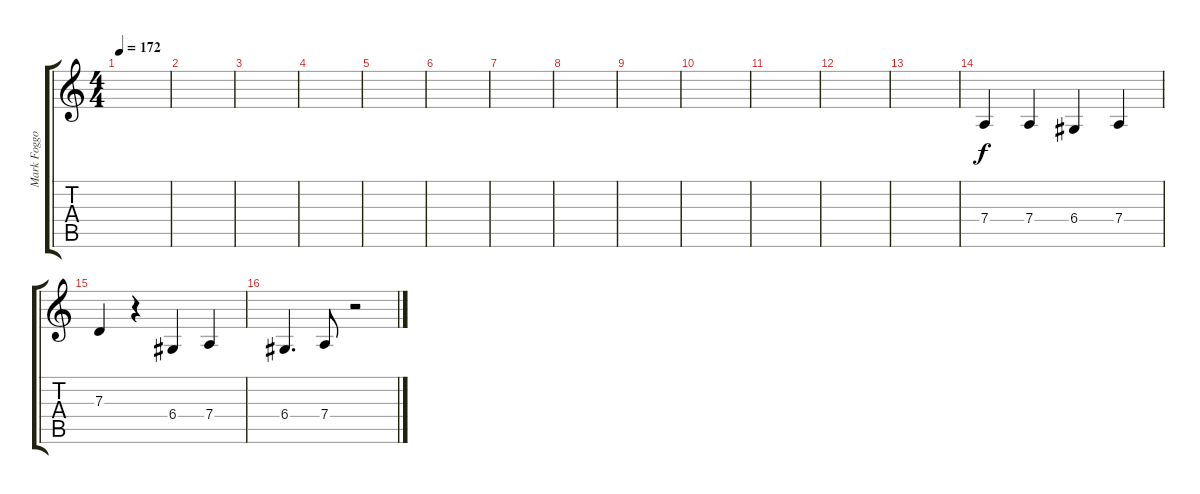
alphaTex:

\track ("Mark Foggo vocals" "Mark Foggo") {instrument lead5charang}
\staff {score tabs}
\tuning (E4 B3 G3 D3 A2 E2) {hide}
\ts (4 4)
\tempo 172
\clef g2
\ks c
|
|
|
|
|
|
|
|
|
|
|
|
|
7.4.4 7.4.4 6.4.4 7.4.4 |
7.3.4 r.4 6.4.4 7.4.4 |
6.4.4{d} 7.4.8 r.2
